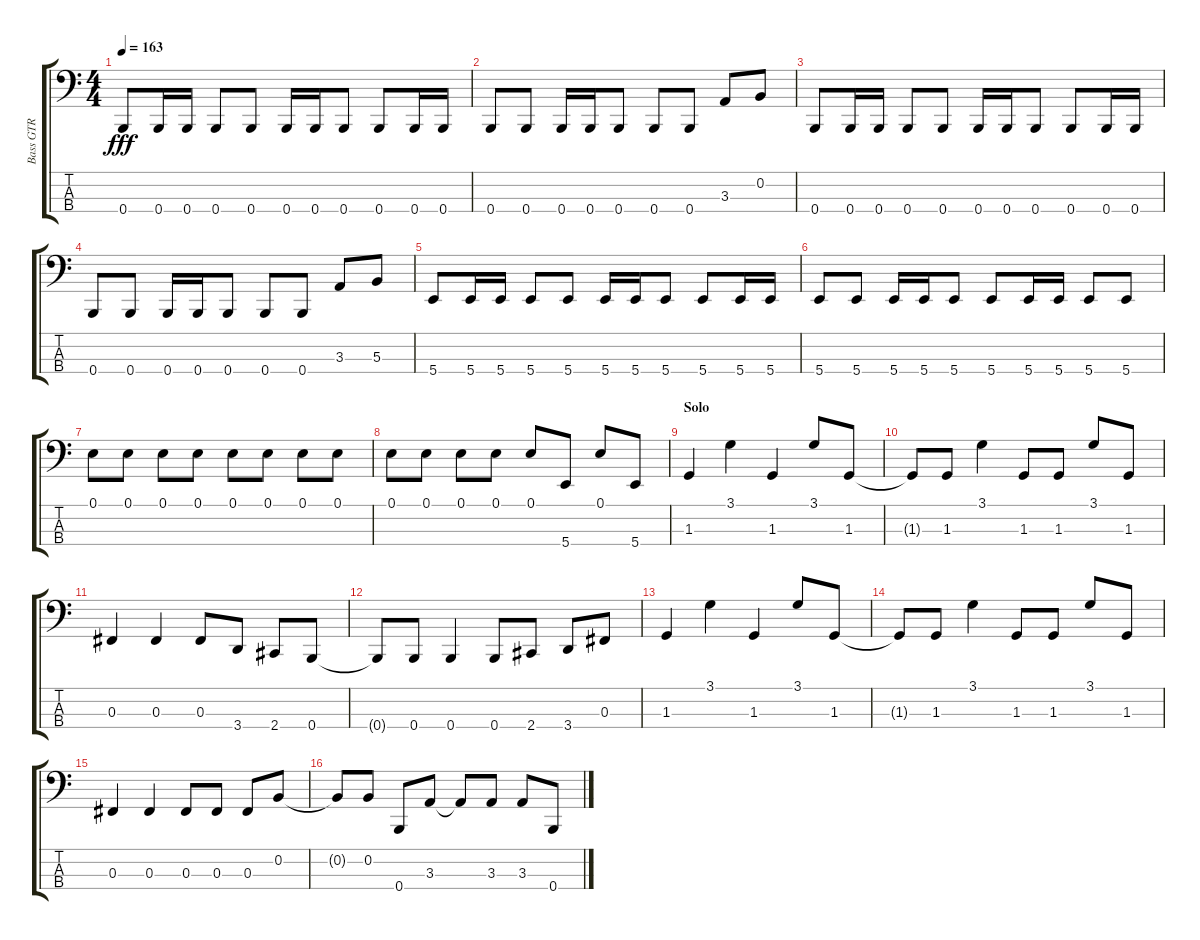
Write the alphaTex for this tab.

\track ("Bass GTR" "Bass GTR") {instrument electricbassfinger}
\staff {score tabs}
\tuning (E2 B1 Gb1 B0) {hide}
\ts (4 4)
\tempo 163
\clef f4
\ks aminor
0.4.8{dy fff} 0.4.16 0.4.16 0.4.8 0.4.8 0.4.16 0.4.16 0.4.8 0.4.8 0.4.16 0.4.16 |
0.4.8 0.4.8 0.4.16 0.4.16 0.4.8 0.4.8 0.4.8 3.3.8 0.2.8 |
0.4.8 0.4.16 0.4.16 0.4.8 0.4.8 0.4.16 0.4.16 0.4.8 0.4.8 0.4.16 0.4.16 |
0.4.8 0.4.8 0.4.16 0.4.16 0.4.8 0.4.8 0.4.8 3.3.8 5.3.8 |
5.4.8 5.4.16 5.4.16 5.4.8 5.4.8 5.4.16 5.4.16 5.4.8 5.4.8 5.4.16 5.4.16 |
5.4.8 5.4.8 5.4.16 5.4.16 5.4.8 5.4.8 5.4.16 5.4.16 5.4.8 5.4.8 |
0.1.8 0.1.8 0.1.8 0.1.8 0.1.8 0.1.8 0.1.8 0.1.8 |
0.1.8 0.1.8 0.1.8 0.1.8 0.1.8 5.4.8 0.1.8 5.4.8 |
\section ("" "Solo")
1.3.4 3.1.4 1.3.4 3.1.8 1.3.8 |
1.3{t}.8 1.3.8 3.1.4 1.3.8 1.3.8 3.1.8 1.3.8 |
0.3.4 0.3.4 0.3.8 3.4.8 2.4.8 0.4.8 |
0.4{t}.8 0.4.8 0.4.4 0.4.8 2.4.8 3.4.8 0.3.8 |
1.3.4 3.1.4 1.3.4 3.1.8 1.3.8 |
1.3{t}.8 1.3.8 3.1.4 1.3.8 1.3.8 3.1.8 1.3.8 |
0.3.4 0.3.4 0.3.8 0.3.8 0.3.8 0.2.8 |
0.2{t}.8 0.2.8 0.4.8 3.3.8 3.3{t}.8 3.3.8 3.3.8 0.4.8
